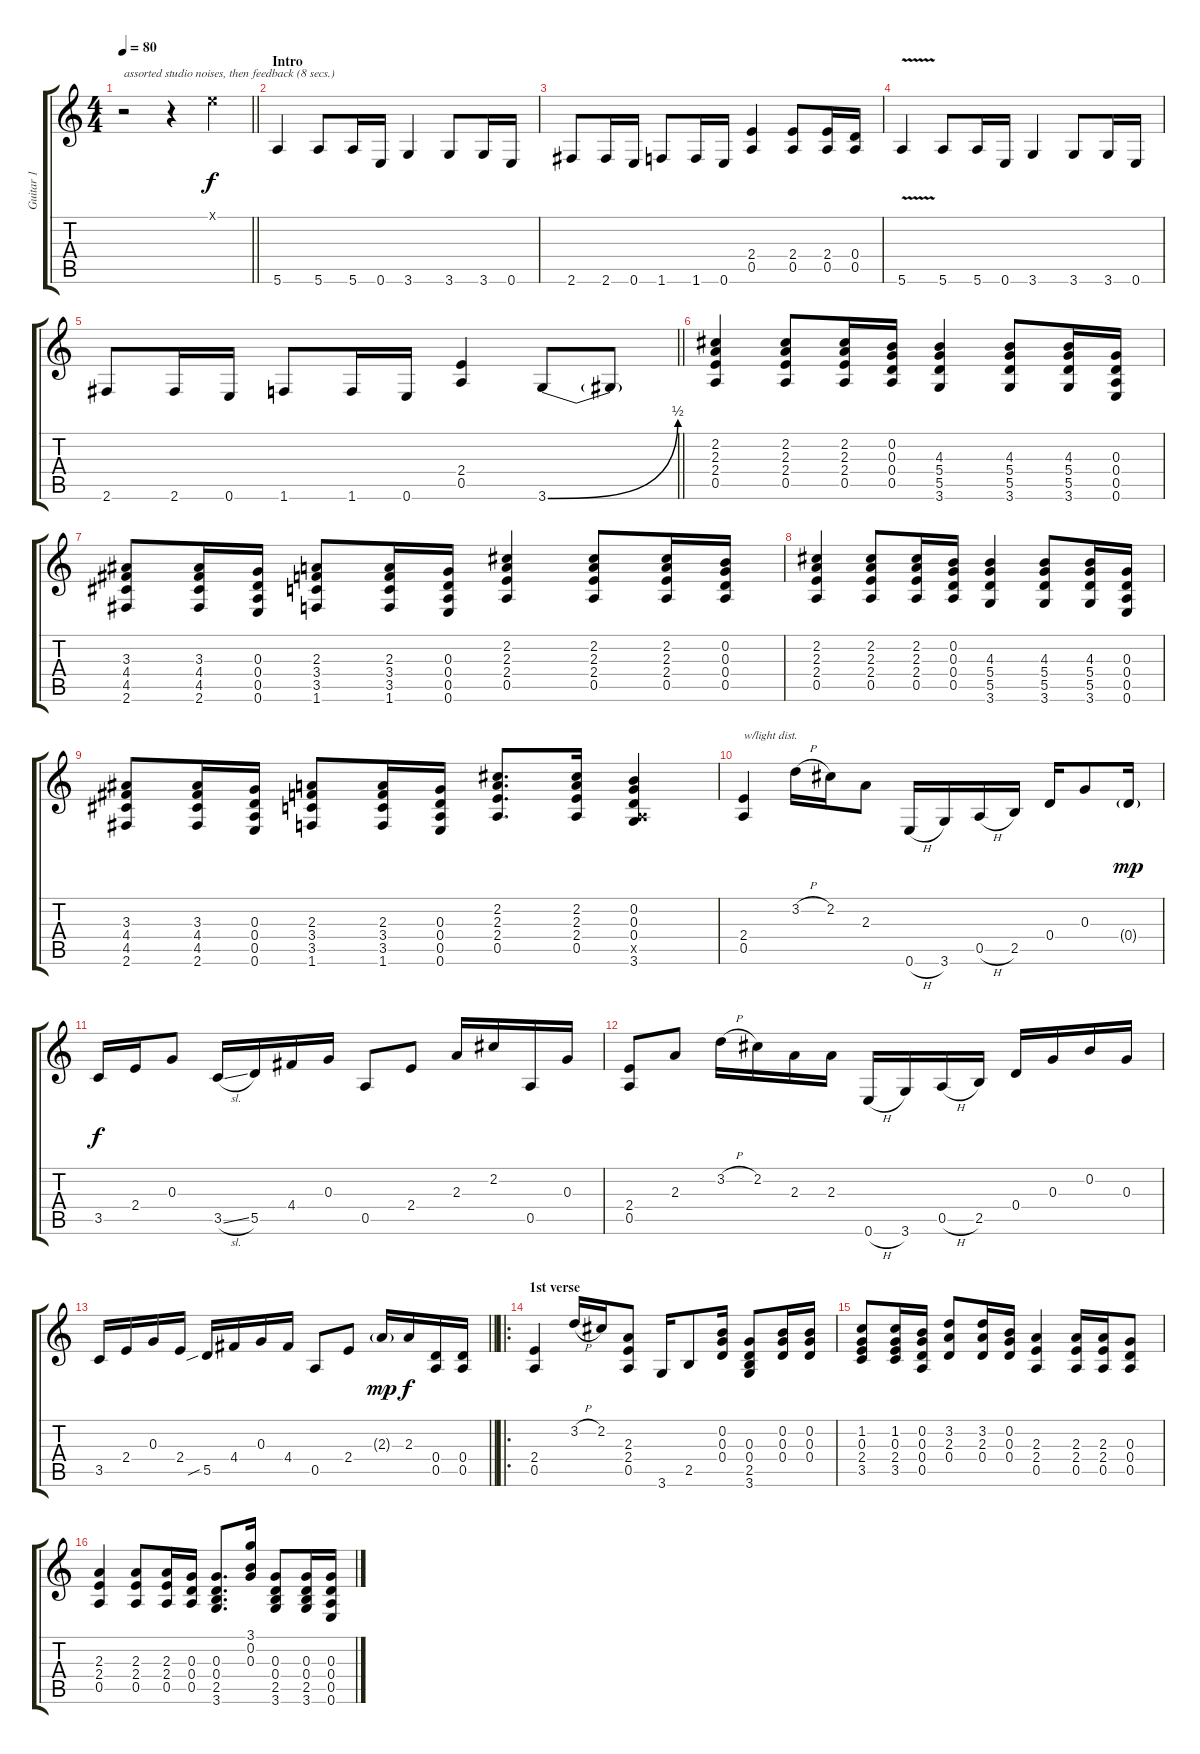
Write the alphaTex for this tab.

\track ("Guitar 1" "Guitar 1") {instrument distortionguitar}
\staff {score tabs}
\tuning (E4 B3 G3 D3 A2 E2) {hide}
\ts (4 4)
\tempo 80
\clef g2
\barLineRight lightlight
\ks c
r.2{txt "assorted studio noises, then feedback (8 secs.)" dy f instrument distortionguitar} r.4 0.1{x}.4 |
\section ("" "Intro")
5.6.4 5.6.8 5.6.16 0.6.16 3.6.4 3.6.8 3.6.16 0.6.16 |
2.6.8 2.6.16 0.6.16 1.6.8 1.6.16 0.6.16 (2.4 0.5).4 (2.4 0.5).8 (2.4 0.5).16 (0.4 0.5).16 |
5.6{v}.4 5.6.8 5.6.16 0.6.16 3.6.4 3.6.8 3.6.16 0.6.16 |
\barLineRight lightlight
2.6.8 2.6.16 0.6.16 1.6.8 1.6.16 0.6.16 (2.4 0.5).4 3.6{be (bend 0 0 60 2)}.8 3.6{t}.8 |
(2.2 2.3 2.4 0.5).4 (2.2 2.3 2.4 0.5).8 (2.2 2.3 2.4 0.5).16 (0.2 0.3 0.4 0.5).16 (4.3 5.4 5.5 3.6).4 (4.3 5.4 5.5 3.6).8 (4.3 5.4 5.5 3.6).16 (0.3 0.4 0.5 0.6).16 |
(3.3 4.4 4.5 2.6).8 (3.3 4.4 4.5 2.6).16 (0.3 0.4 0.5 0.6).16 (2.3 3.4 3.5 1.6).8 (2.3 3.4 3.5 1.6).16 (0.3 0.4 0.5 0.6).16 (2.2 2.3 2.4 0.5).4 (2.2 2.3 2.4 0.5).8 (2.2 2.3 2.4 0.5).16 (0.2 0.3 0.4 0.5).16 |
(2.2 2.3 2.4 0.5).4 (2.2 2.3 2.4 0.5).8 (2.2 2.3 2.4 0.5).16 (0.2 0.3 0.4 0.5).16 (4.3 5.4 5.5 3.6).4 (4.3 5.4 5.5 3.6).8 (4.3 5.4 5.5 3.6).16 (0.3 0.4 0.5 0.6).16 |
(3.3 4.4 4.5 2.6).8 (3.3 4.4 4.5 2.6).16 (0.3 0.4 0.5 0.6).16 (2.3 3.4 3.5 1.6).8 (2.3 3.4 3.5 1.6).16 (0.3 0.4 0.5 0.6).16 (2.2 2.3 2.4 0.5).8{d} (2.2 2.3 2.4 0.5).16 (0.2 0.3 0.4 0.5{x} 3.6).4 |
(2.4 0.5).4{txt "w/light dist." instrument electricguitarclean} 3.2{h}.16 2.2.16 2.3.8 0.6{h}.16 3.6.16 0.5{h}.16 2.5.16 0.4.16 0.3.8 0.4{g}.16{dy mp} |
3.5.16{dy f} 2.4.16 0.3.8 3.5{sl}.16 5.5.16 4.4.16 0.3.16 0.5.8 2.4.8 2.3.16 2.2.16 0.5.16 0.3.16 |
(2.4 0.5).8{instrument electricguitarclean} 2.3.8 3.2{h}.16 2.2.16 2.3.16 2.3.16 0.6{h}.16 3.6.16 0.5{h}.16 2.5.16 0.4.16 0.3.16 0.2.16 0.3.16 |
\barLineRight lightlight
3.5.16 2.4.16 0.3.16 2.4.16 5.5{sib}.16 4.4.16 0.3.16 4.4.16 0.5.8 2.4.8 2.3{g}.16{dy mp} 2.3.16{dy f} (0.4 0.5).16 (0.4 0.5).16 |
\ro
\section ("" "1st verse")
(2.4 0.5).4 3.2{h}.16 2.2.16 (2.3 2.4 0.5).8 3.6.16 2.5.8 (0.2 0.3 0.4).16 (0.3 0.4 2.5 3.6).8 (0.2 0.3 0.4).16 (0.2 0.3 0.4).16 |
(1.2 0.3 2.4 3.5).8 (1.2 0.3 2.4 3.5).16 (0.2 0.3 0.4 0.5).16 (3.2 2.3 0.4).8 (3.2 2.3 0.4).16 (0.2 0.3 0.4).16 (2.3 2.4 0.5).4 (2.3 2.4 0.5).16 (2.3 2.4 0.5).16 (0.3 0.4 0.5).8 |
(2.3 2.4 0.5).4 (2.3 2.4 0.5).8 (2.3 2.4 0.5).16 (0.3 0.4 0.5).16 (0.3 0.4 2.5 3.6).8{d} (3.1 0.2 0.3).16 (0.3 0.4 2.5 3.6).8 (0.3 0.4 2.5 3.6).16 (0.3 0.4 0.5 0.6).16
